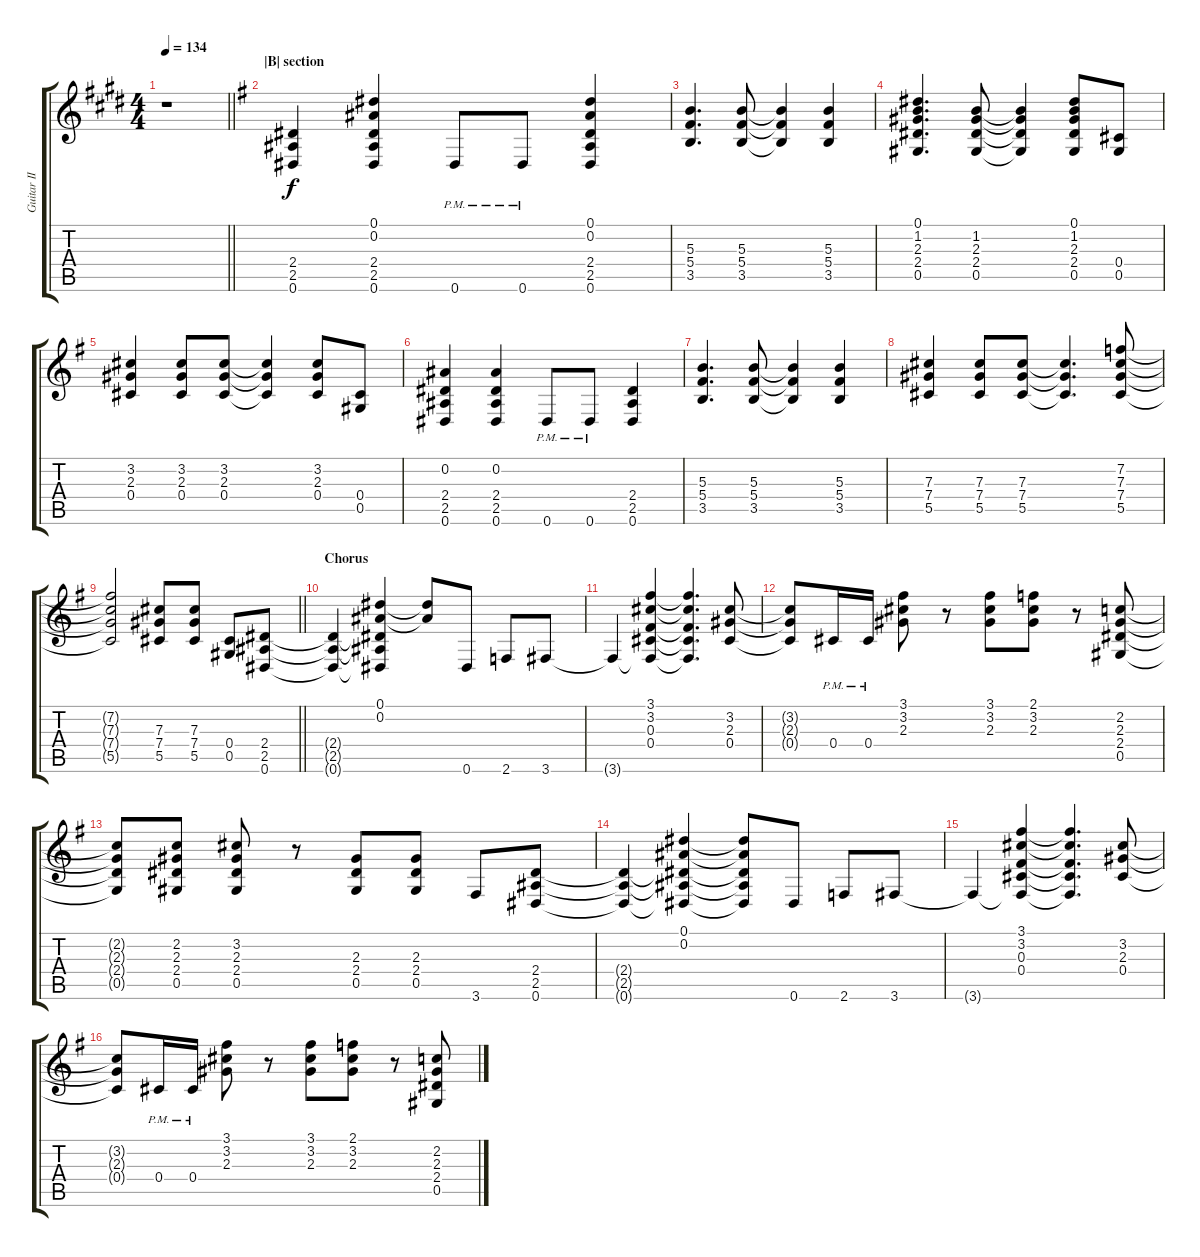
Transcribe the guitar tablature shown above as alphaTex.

\track ("Guitar II" "Guitar II") {instrument distortionguitar}
\staff {score tabs}
\tuning (Eb4 Bb3 Gb3 Db3 Ab2 Eb2) {hide}
\ts (4 4)
\tempo 134
\clef g2
\barLineRight lightlight
\ks e
r.1{dy f} |
\section ("" "|B| section")
\ks eminor
(2.4 2.5 0.6).4 (0.1 0.2 2.4 2.5 0.6).4 0.6{pm}.8 0.6{pm}.8 (0.1 0.2 2.4 2.5 0.6).4 |
(5.3 5.4 3.5).4{d} (5.3 5.4 3.5).8 (5.3{t} 5.4{t} 3.5{t}).4 (5.3 5.4 3.5).4 |
(0.1 1.2 2.3 2.4 0.5).4{d} (1.2 2.3 2.4 0.5).8 (1.2{t} 2.3{t} 2.4{t} 0.5{t}).4 (0.1 1.2 2.3 2.4 0.5).8 (0.4 0.5).8 |
(3.2 2.3 0.4).4 (3.2 2.3 0.4).8 (3.2 2.3 0.4).8 (3.2{t} 2.3{t} 0.4{t}).4 (3.2 2.3 0.4).8 (0.4 0.5).8 |
(0.2 2.4 2.5 0.6).4 (0.2 2.4 2.5 0.6).4 0.6{pm}.8 0.6{pm}.8 (2.4 2.5 0.6).4 |
(5.3 5.4 3.5).4{d} (5.3 5.4 3.5).8 (5.3{t} 5.4{t} 3.5{t}).4 (5.3 5.4 3.5).4 |
(7.3 7.4 5.5).4 (7.3 7.4 5.5).8 (7.3 7.4 5.5).8 (7.3{t} 7.4{t} 5.5{t}).4{d} (7.2 7.3 7.4 5.5).8 |
\barLineRight lightlight
(7.2{t} 7.3{t} 7.4{t} 5.5{t}).2 (7.3 7.4 5.5).8 (7.3 7.4 5.5).8 (0.4 0.5).8 (2.4 2.5 0.6).8 |
\section ("" "Chorus")
(2.4{t} 2.5{t} 0.6{t}).4 (0.1 0.2 2.4{t} 2.5{t} 0.6{t}).4 (0.1{t} 0.2{t}).8 0.6.8 2.6.8 3.6.8 |
3.6{t}.4 (3.1 3.2 0.3 0.4 3.6{t}).4 (3.1{t} 3.2{t} 0.3{t} 0.4{t} 3.6{t}).4{d} (3.2 2.3 0.4).8 |
(3.2{t} 2.3{t} 0.4{t}).8 0.4{pm}.16 0.4{pm}.16 (3.1 3.2 2.3).8 r.8 (3.1 3.2 2.3).8 (2.1 3.2 2.3).8 r.8 (2.2 2.3 2.4 0.5).8 |
(2.2{t} 2.3{t} 2.4{t} 0.5{t}).8 (2.2 2.3 2.4 0.5).8 (3.2 2.3 2.4 0.5).8 r.8 (2.3 2.4 0.5).8 (2.3 2.4 0.5).8 3.6.8 (2.4 2.5 0.6).8 |
(2.4{t} 2.5{t} 0.6{t}).4 (0.1 0.2 2.4{t} 2.5{t} 0.6{t}).4 (0.1{t} 0.2{t} 2.4{t} 2.5{t} 0.6{t}).8 0.6.8 2.6.8 3.6.8 |
3.6{t}.4 (3.1 3.2 0.3 0.4 3.6{t}).4 (3.1{t} 3.2{t} 0.3{t} 0.4{t} 3.6{t}).4{d} (3.2 2.3 0.4).8 |
(3.2{t} 2.3{t} 0.4{t}).8 0.4{pm}.16 0.4{pm}.16 (3.1 3.2 2.3).8 r.8 (3.1 3.2 2.3).8 (2.1 3.2 2.3).8 r.8 (2.2 2.3 2.4 0.5).8
